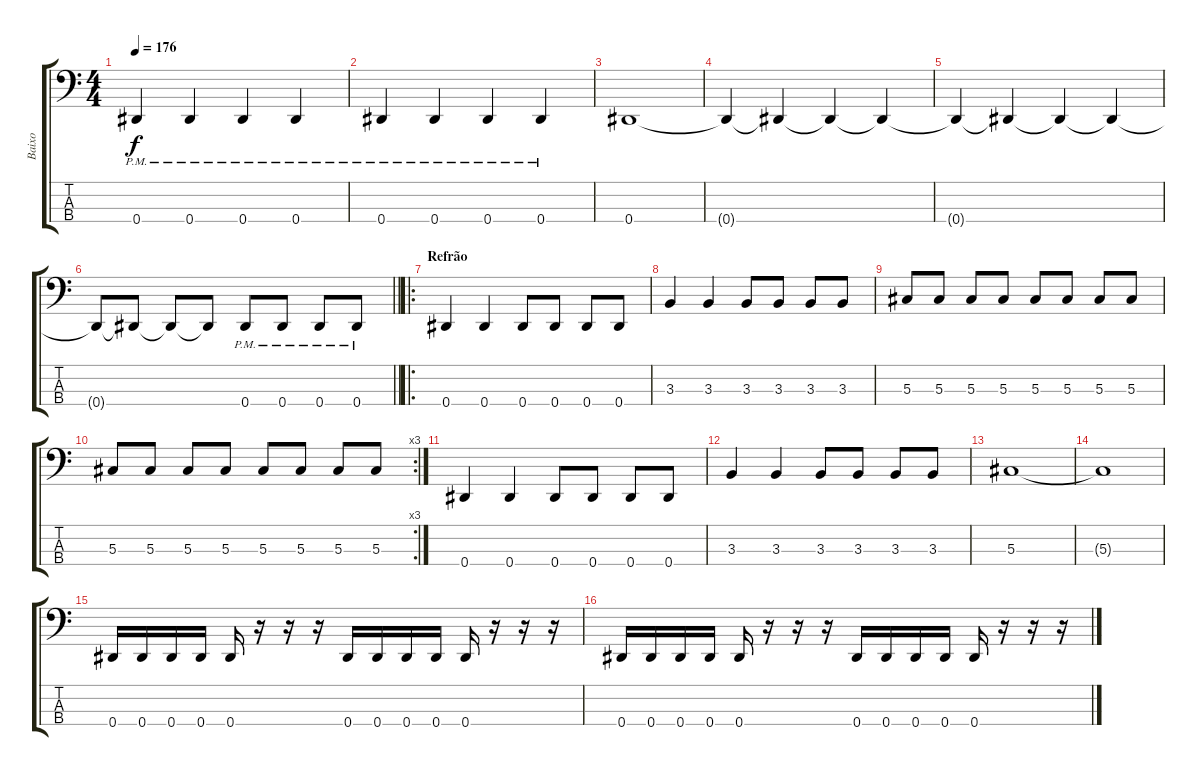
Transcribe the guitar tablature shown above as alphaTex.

\track ("Baixo" "Baixo") {instrument electricbassfinger}
\staff {score tabs}
\tuning (Gb2 Db2 Ab1 Eb1) {hide}
\ts (4 4)
\tempo 176
\clef f4
\ks c
0.4{pm}.4{dy f} 0.4{pm}.4 0.4{pm}.4 0.4{pm}.4 |
0.4{pm}.4 0.4{pm}.4 0.4{pm}.4 0.4{pm}.4 |
0.4.1 |
0.4{t}.4 0.4{t}.4 0.4{t}.4 0.4{t}.4 |
0.4{t}.4 0.4{t}.4 0.4{t}.4 0.4{t}.4 |
\barLineRight lightlight
0.4{t}.8 0.4{t}.8 0.4{t}.8 0.4{t}.8 0.4{pm}.8 0.4{pm}.8 0.4{pm}.8 0.4{pm}.8 |
\ro
\section ("" "Refrão")
0.4.4 0.4.4 0.4.8 0.4.8 0.4.8 0.4.8 |
3.3.4 3.3.4 3.3.8 3.3.8 3.3.8 3.3.8 |
5.3.8 5.3.8 5.3.8 5.3.8 5.3.8 5.3.8 5.3.8 5.3.8 |
\rc 3
5.3.8 5.3.8 5.3.8 5.3.8 5.3.8 5.3.8 5.3.8 5.3.8 |
0.4.4 0.4.4 0.4.8 0.4.8 0.4.8 0.4.8 |
3.3.4 3.3.4 3.3.8 3.3.8 3.3.8 3.3.8 |
5.3.1 |
5.3{t}.1 |
0.4.16 0.4.16 0.4.16 0.4.16 0.4.16 r.16 r.16 r.16 0.4.16 0.4.16 0.4.16 0.4.16 0.4.16 r.16 r.16 r.16 |
0.4.16 0.4.16 0.4.16 0.4.16 0.4.16 r.16 r.16 r.16 0.4.16 0.4.16 0.4.16 0.4.16 0.4.16 r.16 r.16 r.16
